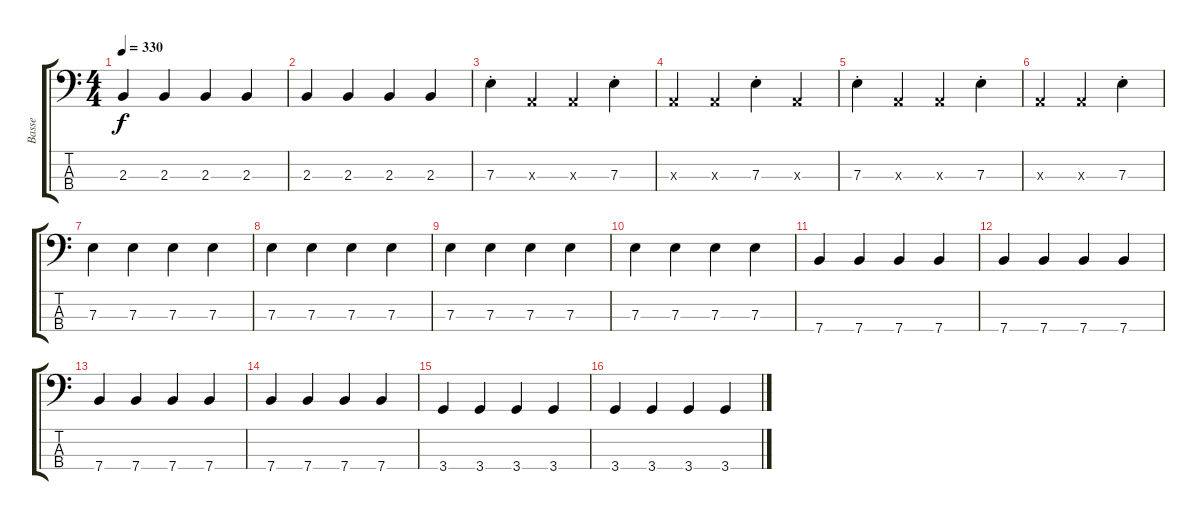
\track ("Basse" "Basse") {instrument electricbassfinger}
\staff {score tabs}
\tuning (G2 D2 A1 E1) {hide}
\ts (4 4)
\tempo 330
\clef f4
\ks c
2.3.4{dy f} 2.3.4 2.3.4 2.3.4 |
2.3.4 2.3.4 2.3.4 2.3.4 |
7.3{st}.4 0.3{x}.4 0.3{x}.4 7.3{st}.4 |
0.3{x}.4 0.3{x}.4 7.3{st}.4 0.3{x}.4 |
7.3{st}.4 0.3{x}.4 0.3{x}.4 7.3{st}.4 |
0.3{x}.4 0.3{x}.4 7.3{st}.4 |
7.3.4 7.3.4 7.3.4 7.3.4 |
7.3.4 7.3.4 7.3.4 7.3.4 |
7.3.4 7.3.4 7.3.4 7.3.4 |
7.3.4 7.3.4 7.3.4 7.3.4 |
7.4.4 7.4.4 7.4.4 7.4.4 |
7.4.4 7.4.4 7.4.4 7.4.4 |
7.4.4 7.4.4 7.4.4 7.4.4 |
7.4.4 7.4.4 7.4.4 7.4.4 |
3.4.4 3.4.4 3.4.4 3.4.4 |
3.4.4 3.4.4 3.4.4 3.4.4
